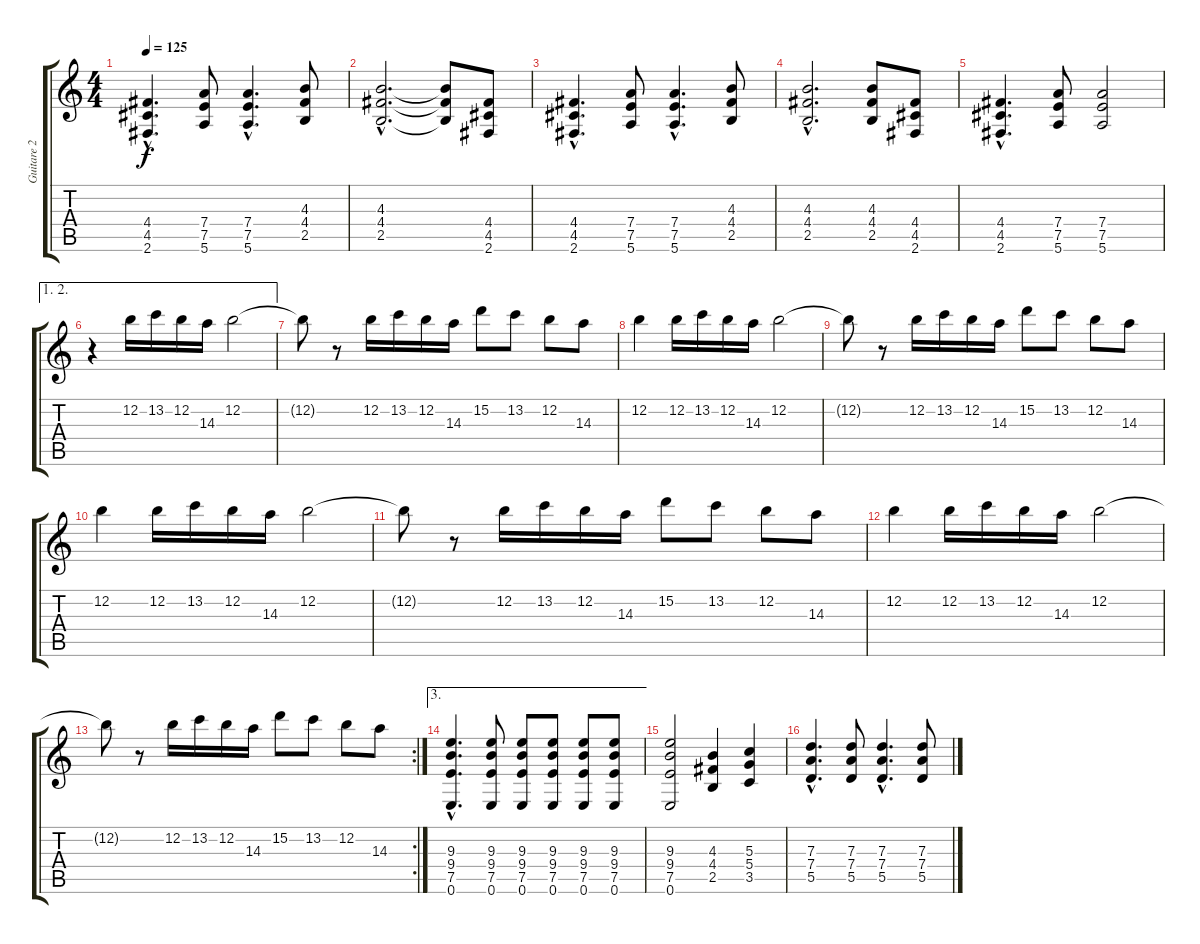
\track ("Guitare 2" "Guitare 2") {instrument distortionguitar}
\staff {score tabs}
\tuning (E4 B3 G3 D3 A2 E2) {hide}
\ts (4 4)
\tempo 125
\clef g2
\ks c
(4.4{hac} 4.5{hac} 2.6{hac}).4{d dy f} (7.4 7.5 5.6).8 (7.4{hac} 7.5{hac} 5.6{hac}).4{d} (4.3 4.4 2.5).8 |
(4.3{hac} 4.4{hac} 2.5{hac}).2{d} (4.3{t} 4.4{t} 2.5{t}).8 (4.4 4.5 2.6).8 |
(4.4{hac} 4.5{hac} 2.6{hac}).4{d} (7.4 7.5 5.6).8 (7.4{hac} 7.5{hac} 5.6{hac}).4{d} (4.3 4.4 2.5).8 |
(4.3{hac} 4.4{hac} 2.5{hac}).2{d} (4.3 4.4 2.5).8 (4.4 4.5 2.6).8 |
(4.4{hac} 4.5{hac} 2.6{hac}).4{d} (7.4 7.5 5.6).8 (7.4 7.5 5.6).2 |
\ae (1 2)
r.4 12.2.16 13.2.16 12.2.16 14.3.16 12.2.2 |
12.2{t}.8 r.8 12.2.16 13.2.16 12.2.16 14.3.16 15.2.8 13.2.8 12.2.8 14.3.8 |
12.2.4 12.2.16 13.2.16 12.2.16 14.3.16 12.2.2 |
12.2{t}.8 r.8 12.2.16 13.2.16 12.2.16 14.3.16 15.2.8 13.2.8 12.2.8 14.3.8 |
12.2.4 12.2.16 13.2.16 12.2.16 14.3.16 12.2.2 |
12.2{t}.8 r.8 12.2.16 13.2.16 12.2.16 14.3.16 15.2.8 13.2.8 12.2.8 14.3.8 |
12.2.4 12.2.16 13.2.16 12.2.16 14.3.16 12.2.2 |
\rc 2
12.2{t}.8 r.8 12.2.16 13.2.16 12.2.16 14.3.16 15.2.8 13.2.8 12.2.8 14.3.8 |
\ae 3
(9.3{hac} 9.4{hac} 7.5{hac} 0.6{hac}).4{d} (9.3 9.4 7.5 0.6).8 (9.3 9.4 7.5 0.6).8 (9.3 9.4 7.5 0.6).8 (9.3 9.4 7.5 0.6).8 (9.3 9.4 7.5 0.6).8 |
(9.3 9.4 7.5 0.6).2 (4.3 4.4 2.5).4 (5.3 5.4 3.5).4 |
(7.3{hac} 7.4{hac} 5.5{hac}).4{d} (7.3 7.4 5.5).8 (7.3{hac} 7.4{hac} 5.5{hac}).4{d} (7.3 7.4 5.5).8
